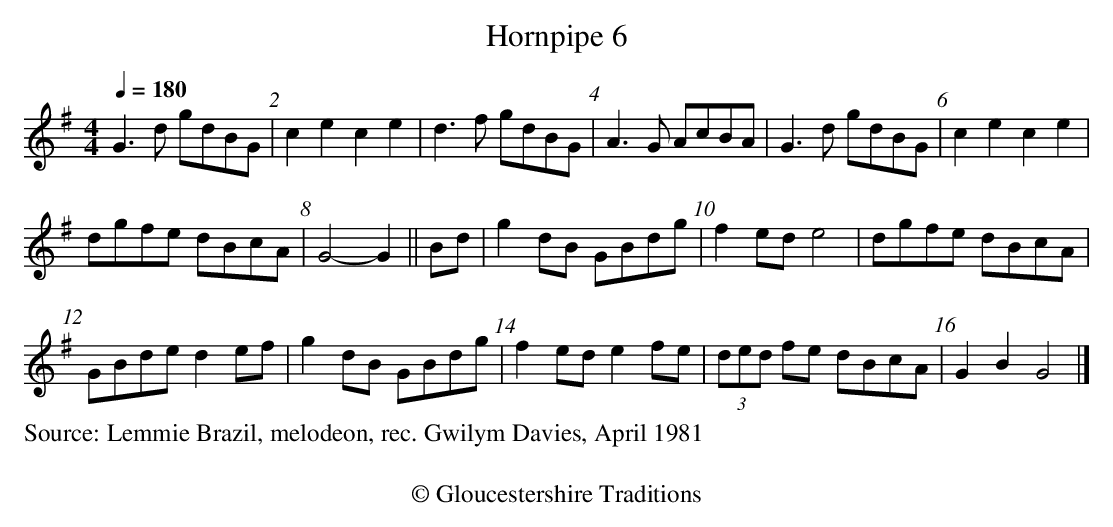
X:1
T:Hornpipe 6
Q:1/4=180
M:4/4
L:1/8
K:G
G3 d gdBG | c2 e2 c2 e2 | d3 f gdBG | A3 G AcBA | G3 d gdBG | c2 e2 c2 e2 |
dgfe dBcA | G4- G2 || Bd | g2 dB GBdg | f2 ed e4 | dgfe dBcA |
GBde d2 ef | g2 dB GBdg | f2 ed e2 fe | (3ded fe dBcA | G2 B2 G4 |]
